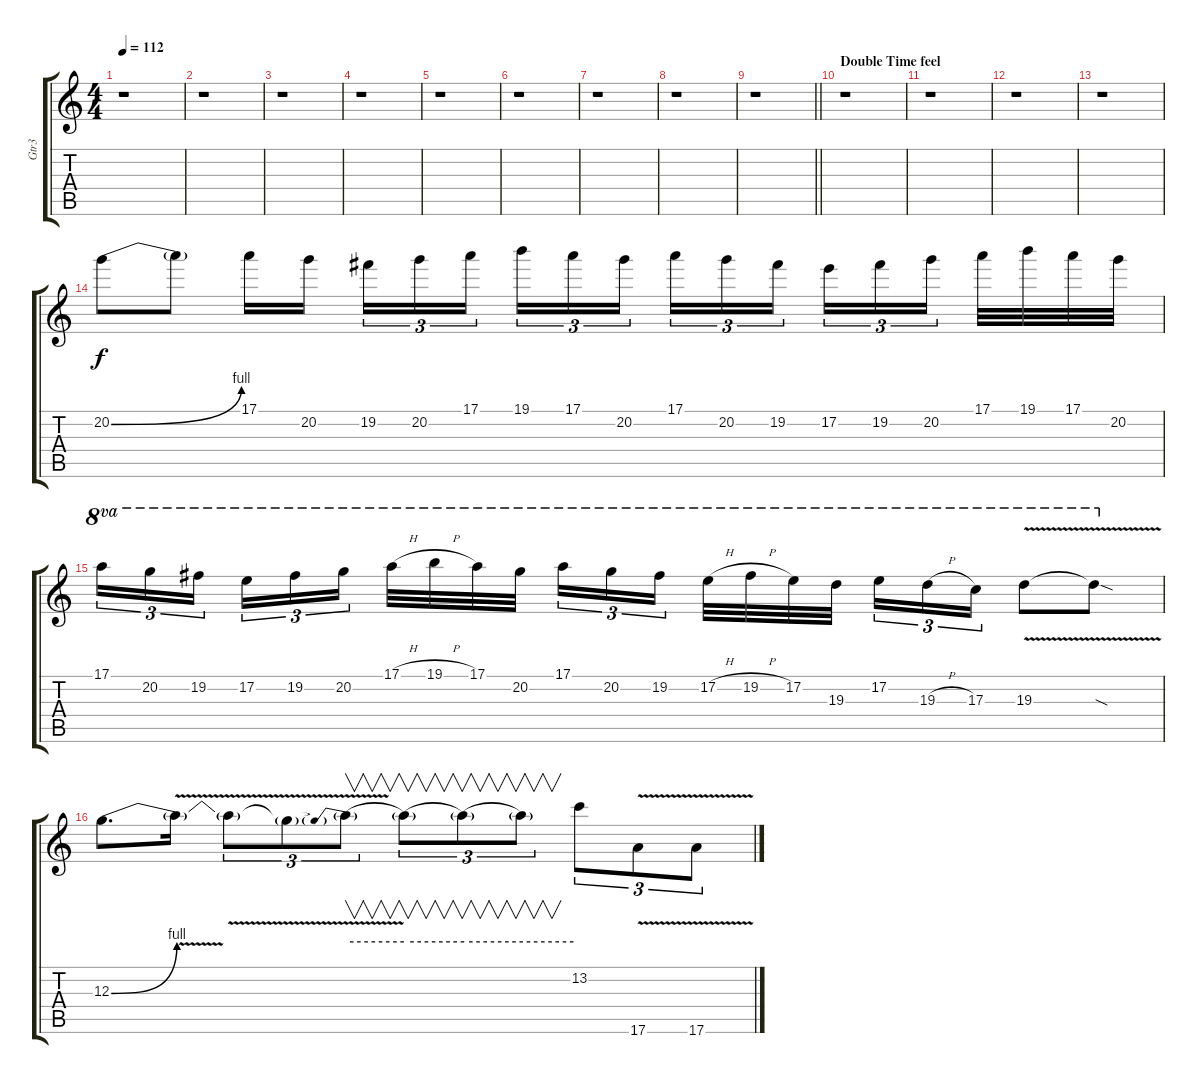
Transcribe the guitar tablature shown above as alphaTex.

\track ("Gtr3" "Gtr3") {instrument distortionguitar}
\staff {score tabs}
\tuning (E4 B3 G3 D3 A2 E2) {hide}
\ts (4 4)
\tempo 112
\clef g2
\ks c
r.1{dy f} |
r.1 |
r.1 |
r.1 |
r.1 |
r.1 |
r.1 |
r.1 |
\barLineRight lightlight
r.1 |
\section ("" "Double Time feel")
r.1 |
r.1 |
r.1 |
r.1 |
20.2{be (bend 0 0 60 4)}.8 20.2{t}.8 17.1.16 20.2.16{beam splitsecondary} 19.2.16{tu (3 2)} 20.2.16{tu (3 2)} 17.1.16{tu (3 2)} 19.1.16{tu (3 2)} 17.1.16{tu (3 2)} 20.2.16{tu (3 2) beam splitsecondary} 17.1.16{tu (3 2)} 20.2.16{tu (3 2)} 19.2.16{tu (3 2)} 17.2.16{tu (3 2)} 19.2.16{tu (3 2)} 20.2.16{tu (3 2) beam splitsecondary} 17.1.32 19.1.32 17.1.32 20.2.32 |
17.1.16{tu (3 2) ot 8va} 20.2.16{tu (3 2) ot 8va} 19.2.16{tu (3 2) ot 8va beam splitsecondary} 17.2.16{tu (3 2) ot 8va} 19.2.16{tu (3 2) ot 8va} 20.2.16{tu (3 2) ot 8va} 17.1{h}.32{ot 8va} 19.1{h}.32{ot 8va} 17.1.32{ot 8va} 20.2.32{ot 8va beam splitsecondary} 17.1.16{tu (3 2) ot 8va} 20.2.16{tu (3 2) ot 8va} 19.2.16{tu (3 2) ot 8va} 17.2{h}.32{ot 8va} 19.2{h}.32{ot 8va} 17.2.32{ot 8va} 19.3.32{ot 8va beam splitsecondary} 17.2.16{tu (3 2) ot 8va} 19.3{h}.16{tu (3 2) ot 8va} 17.3.16{tu (3 2) ot 8va} 19.3{v}.8{ot 8va} 19.3{sod t}.8{ot 8va} |
12.3{be (bend 0 0 60 4)}.8{d} 12.3{v t}.16 12.3{v t}.8{tu (3 2)} 12.3{v t}.8{tu (3 2)} 12.3{be (prebend 0 4 60 4) t}.8{v tu (3 2)} 12.3{be (hold 0 4 60 4) t}.8{v tu (3 2)} 12.3{be (hold 0 4 60 4) t}.8{v tu (3 2)} 12.3{t}.8{v tu (3 2)} 13.2.8{tu (3 2)} 17.6{v}.8{tu (3 2)} 17.6{v}.8{tu (3 2)}
